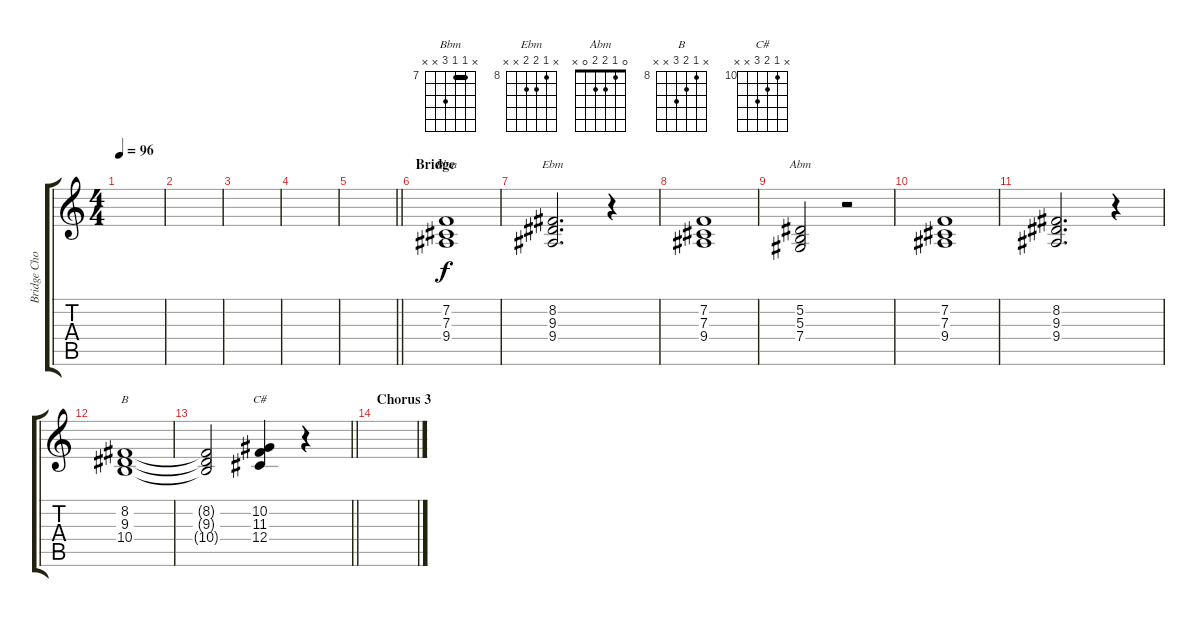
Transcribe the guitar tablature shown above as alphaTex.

\track ("Bridge Choir" "Bridge Cho") {instrument whistle}
\staff {score tabs}
\tuning (Eb4 Bb3 Gb3 Db3 Ab2 Eb2) {hide}
\chord ("Bbm" x 7 7 9 x x) {firstfret 7 barre 7}
\chord ("Ebm" x 8 9 9 x x) {firstfret 8}
\chord ("Abm" 0 1 2 2 0 x)
\chord ("B" x 8 9 10 x x) {firstfret 8}
\chord ("C#" x 10 11 12 x x) {firstfret 10}
\ts (4 4)
\tempo 96
\clef g2
\ks c
|
|
|
|
\barLineRight lightlight
|
\section ("" "Bridge")
(7.2 7.3 9.4).1{ch "Bbm"} |
(8.2 9.3 9.4).2{d ch "Ebm"} r.4 |
(7.2 7.3 9.4).1 |
(5.2 5.3 7.4).2{ch "Abm"} r.2 |
(7.2 7.3 9.4).1 |
(8.2 9.3 9.4).2{d} r.4 |
(8.2 9.3 10.4).1{ch "B"} |
\barLineRight lightlight
(8.2{t} 9.3{t} 10.4{t}).2 (10.2 11.3 12.4).4{ch "C#"} r.4 |
\section ("" "Chorus 3")
